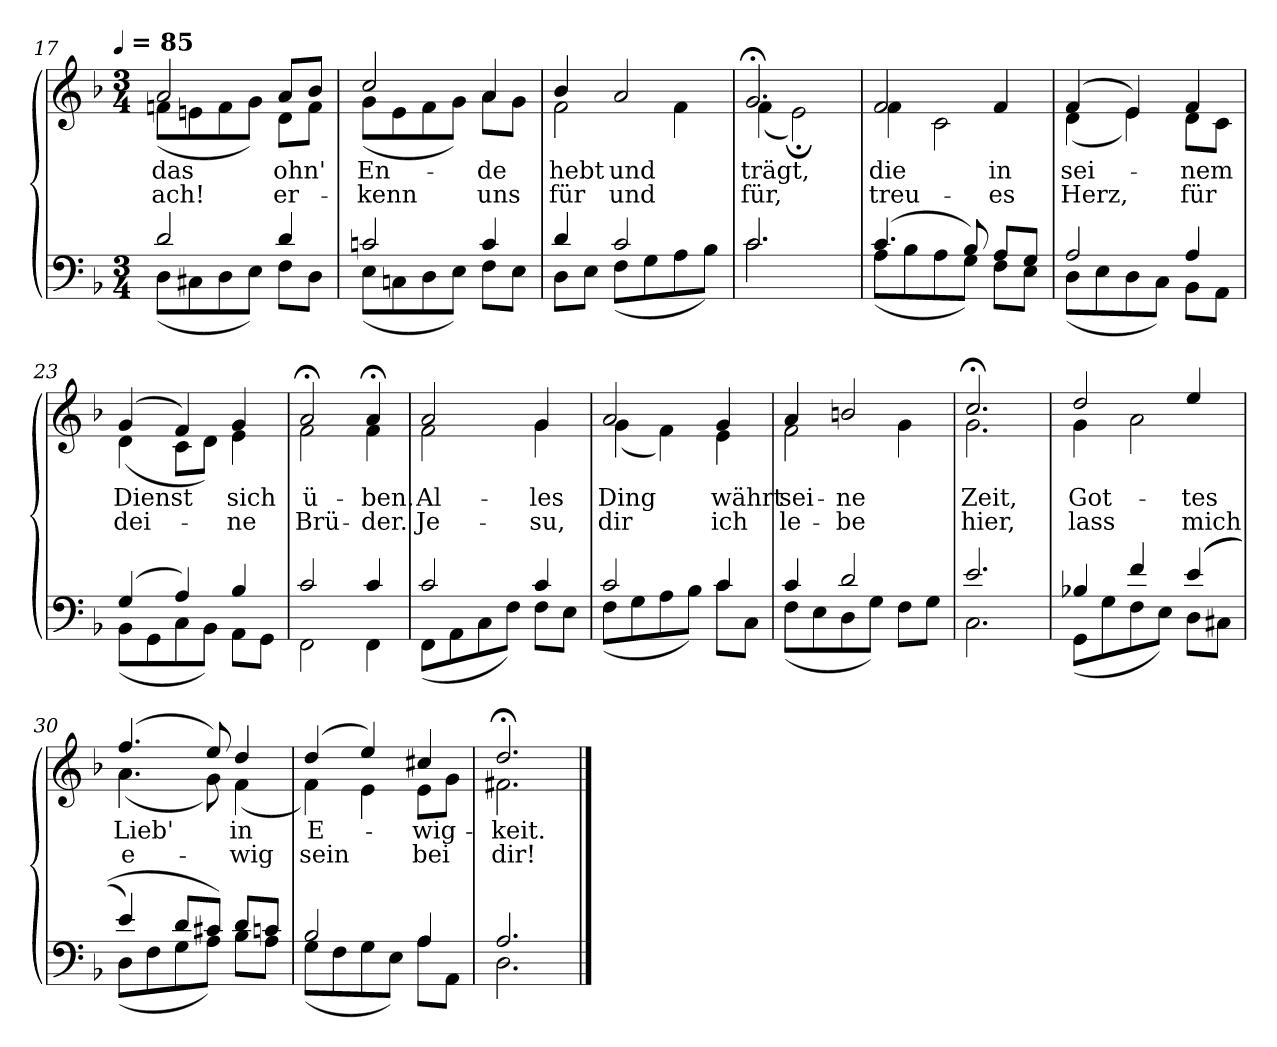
**kern	**kern	**text	**text	**dynam
*part1	*part1	*part1	*part1	*part1
*staff2	*staff1	*staff1	*staff1	*staff1/2
*clefF4	*clefG2	*	*	*
*k[b-]	*k[b-]	*	*	*
!!LO:TX:omd:t=[quarter] = 85
*M3/4	*M3/4	*	*	*
*MM85	*MM85	*	*	*
=17	=17	=17	=17	=17
*^	*^	*	*	*
2d	(8DL	2a	(8fnL	das	ach!	.
.	8C#X	.	8en	.	.	.
.	8D	.	8f	.	.	.
.	8EJ)	.	8gJ)	.	.	.
4d	8FL	8aL	8dL	ohn'	er-	♩ = 84.7
.	8DJ	8b-J	8fJ	.	.	.
=18	=18	=18	=18	=18	=18	=18
2cn	(8EL	2cc	(8gL	En-	-kenn	.
.	8Cn	.	8e	.	.	.
.	8D	.	8f	.	.	.
.	8EJ)	.	8gJ)	.	.	.
4c	8FL	4a	8aL	de	uns	.
.	8EJ	.	8gJ	.	.	.
!!LO:PB:g=z	!!
=19	=19	=19	=19	=19	=19	=19
*	*	*MM84	*	*	*	*
4d	8DL	4b-	2f	hebt	für	.
.	8EJ	.	.	.	.	.
2c	(8FL	2a	.	und	und	.
.	8G	.	.	.	.	.
.	8A	.	4f	.	.	.
.	8B-J)	.	.	.	.	.
=20	=20	=20	=20	=20	=20	=20
*	*	*MM81	*	*	*	*
2.c	2.c	2.g;<	(4f	trägt,	für,	.
.	.	.	2e;)	.	.	.
=21	=21	=21	=21	=21	=21	=21
*	*	*MM83	*	*	*	*
(4.c	(8AL	2f	4f	die	treu-	.
.	8B-	.	.	.	.	.
.	8A	.	2c	.	.	.
8B-)	8GJ)	.	.	.	.	.
8AL	8FL	4f	.	in	-es	♩ = 82.3
8GJ	8EJ	.	.	.	.	.
=22	=22	=22	=22	=22	=22	=22
*	*	*MM82	*	*	*	*
2A	(8DL	(4f	(4d	sei-	Herz,	.
.	8E	.	.	.	.	.
.	8D	4e)	4e)	.	.	.
.	8CJ)	.	.	.	.	.
4A	8BB-L	4f	8dL	-nem	für	.
.	8AAJ	.	8cJ	.	.	.
=23	=23	=23	=23	=23	=23	=23
(4G	(8BB-L	(4g	(4d	Dienst	dei-	.
.	8GG	.	.	.	.	.
4A)	8C	4f)	8cL	.	.	.
.	8BB-J)	.	8dJ)	.	.	.
4B-	8AAL	4g	4e	sich	-ne	.
.	8GGJ	.	.	.	.	.
=24	=24	=24	=24	=24	=24	=24
2c	2FF	2a;<	2f	ü-	Brü-	.
4c	4FF	4a;<	4f	-ben.	-der.	.
=25	=25	=25	=25	=25	=25	=25
*	*	*MM83	*	*	*	*
2c	(8FFL	2a	2f	Al-	Je-	.
.	8AA	.	.	.	.	.
.	8C	.	.	.	.	.
.	8FJ)	.	.	.	.	.
4c	8FL	4g	4g	-les	-su,	.
.	8EJ	.	.	.	.	.
!!LO:LB:g=z	!!
=26	=26	=26	=26	=26	=26	=26
*	*	*MM84	*	*	*	*
2c	(8FL	2a	(4g	Ding	dir	.
.	8G	.	.	.	.	.
.	8A	.	4f)	.	.	.
.	8B-J)	.	.	.	.	.
4c	8cL	4g	4e	währt	ich	.
.	8CJ	.	.	.	.	.
=27	=27	=27	=27	=27	=27	=27
*	*	*MM81	*	*	*	*
4c	(8FL	4a	2f	sei-	le-	.
.	8E	.	.	.	.	.
2d	8D	2bn	.	ne	-be	.
.	8GJ)	.	.	.	.	.
.	8FL	.	4g	.	.	.
.	8GJ	.	.	.	.	.
=28	=28	=28	=28	=28	=28	=28
2.e	2.C	2.cc;<	2.g	Zeit,	hier,	.
=29	=29	=29	=29	=29	=29	=29
*	*	*MM81	*	*	*	*
4B-X	(8GGL	2dd	4g	Got-	lass	.
.	8G	.	.	.	.	.
4f	8F	.	2a	.	.	.
.	8EJ)	.	.	.	.	.
((4e	8DL	4ee	.	-tes	mich	.
.	8C#XJ	.	.	.	.	.
=30	=30	=30	=30	=30	=30	=30
*	*	*MM80	*	*	*	*
4e)	(8DL	(4.ff	(4.a	Lieb'	e-	.
.	8F	.	.	.	.	.
8dL	8G	.	.	.	.	.
8c#XJ)	8AJ)	8ee)	8g)	.	.	.
8dL	8B-L	4dd	(4f	in	-wig	♩ = 76
8cnJ	8AJ	.	.	.	.	.
=31	=31	=31	=31	=31	=31	=31
*	*	*MM75	*	*	*	*
2B-	(8GL	(4dd	4f)	E-	sein	.
.	8F	.	.	.	.	.
.	8G	4ee)	4e	.	.	.
.	8EJ)	.	.	.	.	.
4A	8AL	4cc#X	8eL	-wig-	bei	♩ = 66
.	8AAJ	.	8gJ	.	.	.
=32	=32	=32	=32	=32	=32	=32
2.A	2.D	2.dd;<	2.f#X	-keit.	dir!	.
*v	*v	*	*	*	*	*
*	*v	*v	*	*	*
==	==	==	==	==
*-	*-	*-	*-	*-
